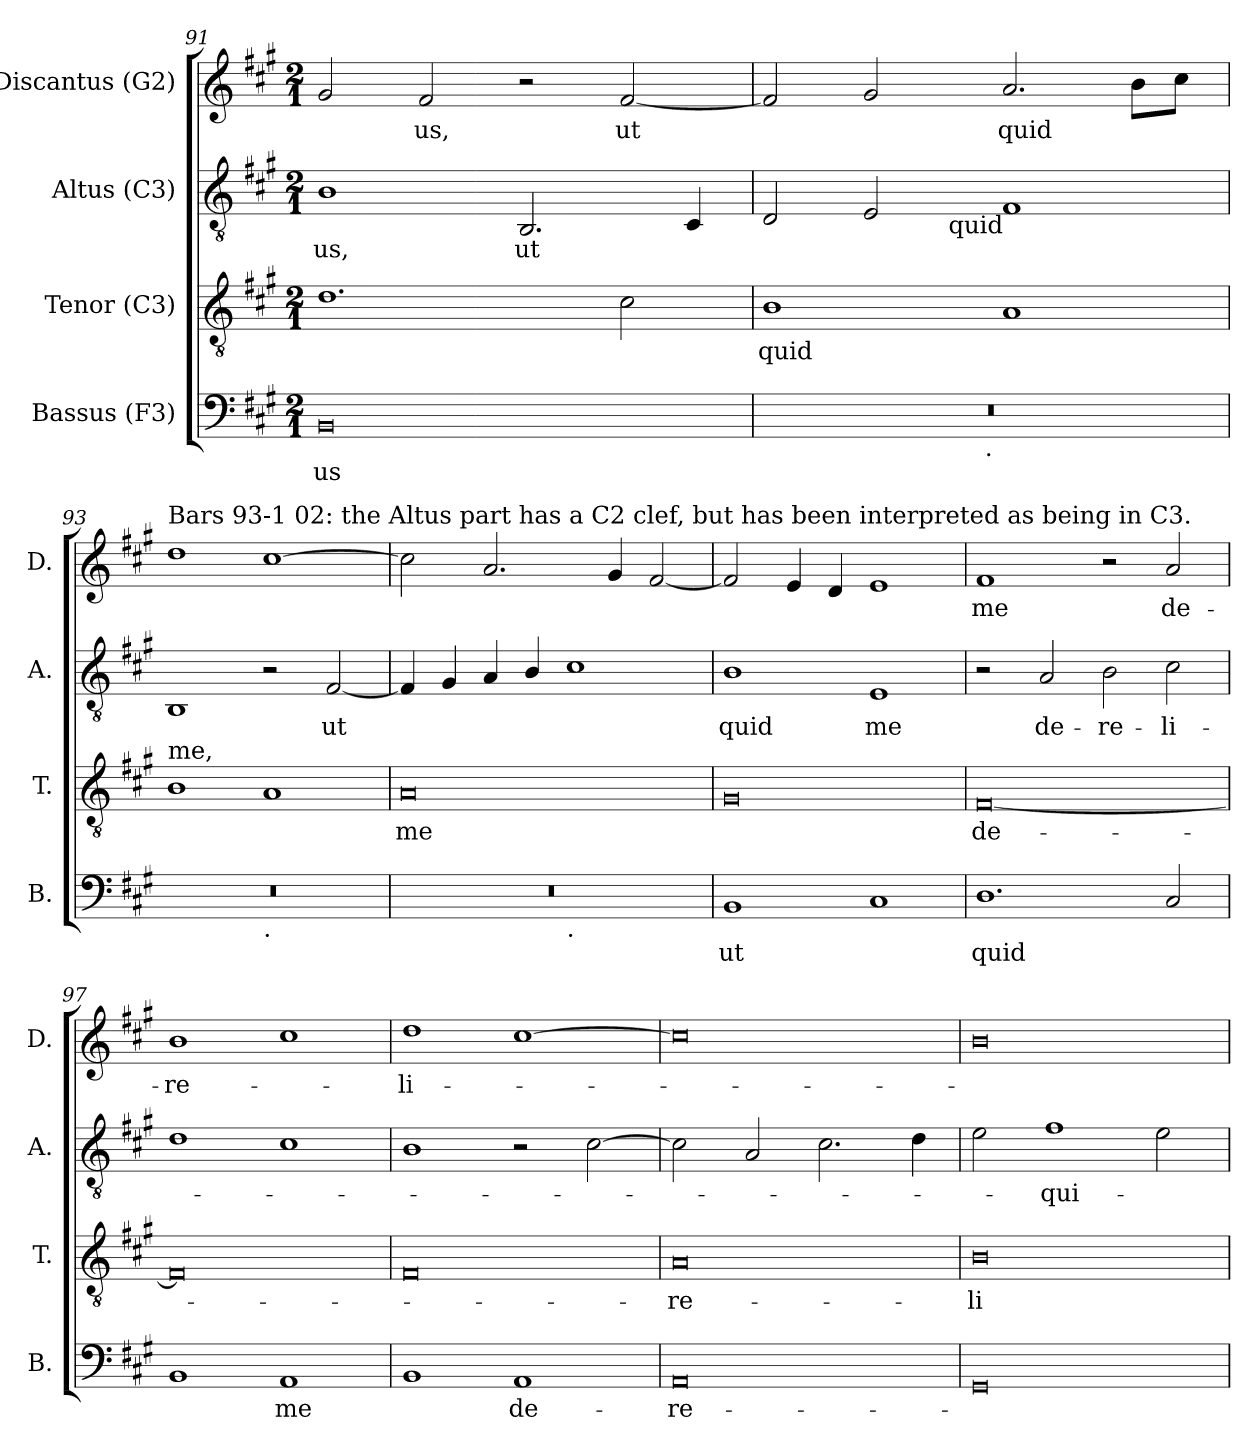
**kern	**text	**kern	**text	**kern	**text	**kern	**text
*part4	*part4	*part3	*part3	*part2	*part2	*part1	*part1
*staff4	*staff4	*staff3	*staff3	*staff2	*staff2	*staff1	*staff1
*I"Bassus (F3)	*	*I"Tenor (C3)	*	*I"Altus (C3)	*	*I"Discantus (G2)	*
*I'B.	*	*I'T.	*	*I'A.	*	*I'D.	*
*clefF4	*	*clefGv2	*	*clefGv2	*	*clefG2	*
*k[f#c#g#]	*	*k[f#c#g#]	*	*k[f#c#g#]	*	*k[f#c#g#]	*
*A:	*	*A:	*	*A:	*	*A:	*
*M2/1	*	*M2/1	*	*M2/1	*	*M2/1	*
=91	=91	=91	=91	=91	=91	=91	=91
!	!LO:LY:b:rj	!	!	!	!LO:LY:b	!	!
0BB	-us	1.d	.	1B	-us,	2g#/	.
!	!	!	!	!	!	!	!LO:LY:b
.	.	.	.	.	.	2f#/	-us,
!	!	!	!	!	!LO:LY:b	!	!
.	.	.	.	2.BB/	ut	2r	.
!	!	!	!	!	!	!	!LO:LY:b
.	.	2c#\	.	.	.	[<2f#/	ut
.	.	.	.	4C#/	.	.	.
=92	=92	=92	=92	=92	=92	=92	=92
!	!	!	!LO:LY:b	!	!	!	!
*^	*	*	*	*^	*	*	*
0r	2ryy	.	1B	quid	2D/	2..ryy	.	2f#/]	.
.	4...ryy	.	.	.	2E/	.	.	2g#/	.
!	!	!	!	!	!	!LO:TX:b:t=quid	!	!	!
.	.	.	.	.	.	1ryy	.	.	.
!	!LO:TX:b:t=.	!	!	!	!	!	!	!	!
.	1ryy	.	.	.	.	.	.	.	.
!	!	!	!	!	!	!	!	!	!LO:LY:b
.	.	.	1A	.	1F#	.	.	2.a/	quid
.	.	.	.	.	.	.	.	8b\L	.
.	.	.	.	.	.	8ryy	.	8cc#\J	.
.	32ryy	.	.	.	.	.	.	.	.
!!LO:LB:g=z
=93	=93	=93	=93	=93	=93	=93	=93	=93	=93
!	!	!	!	!	!	!	!	!LO:TX:a:t=Bars 93-1 02&colon; the Altus part has a C2 clef, but has been interpreted as being in C3.	!
!	!	!	!LO:TX:a:t=me,	!	!	!	!	!	!
*	*	*	*	*	*v	*v	*	*	*
0r	1ryy	.	1B	.	1BB	.	1dd	.
!	!LO:TX:b:t=.	!	!	!	!	!	!	!
.	1ryy	.	1A	.	2r	.	[>1cc#	.
!	!	!	!	!	!	!LO:LY:b	!	!
.	.	.	.	.	[<2F#/	ut	.	.
=94	=94	=94	=94	=94	=94	=94	=94	=94
!	!	!	!	!LO:LY:b	!	!	!	!
0r	1ryy	.	0A	me	4F#/]	.	2cc#\]	.
.	.	.	.	.	4G#/	.	.	.
.	.	.	.	.	4A/	.	2.a/	.
.	.	.	.	.	4B/	.	.	.
!	!LO:TX:b:t=.	!	!	!	!	!	!	!
.	1ryy	.	.	.	1c#	.	.	.
.	.	.	.	.	.	.	4g#/	.
.	.	.	.	.	.	.	[<2f#/	.
=95	=95	=95	=95	=95	=95	=95	=95	=95
!	!	!LO:LY:b	!	!	!	!LO:LY:b	!	!
*v	*v	*	*	*	*	*	*	*
1BB	ut	0G#	.	1B	quid	2f#/]	.
.	.	.	.	.	.	4e/	.
.	.	.	.	.	.	4d/	.
!	!	!	!	!	!LO:LY:b	!	!
1C#	.	.	.	1E	me	1e	.
=96	=96	=96	=96	=96	=96	=96	=96
!	!LO:LY:b	!	!LO:LY:b	!	!	!	!LO:LY:b
1.D	quid	[<0F#	de-	2r	.	1f#	me
!	!	!	!	!	!LO:LY:b	!	!
.	.	.	.	2A/	de-	.	.
!	!	!	!	!	!LO:LY:b	!	!
.	.	.	.	2B\	-re-	2r	.
!	!	!	!	!	!LO:LY:b	!	!LO:LY:b
2C#/	.	.	.	2c#\	-li-	2a/	de-
=97	=97	=97	=97	=97	=97	=97	=97
!	!	!	!	!	!	!	!LO:LY:b
1BB	.	0F#]	.	1d	.	1b	-re-
!	!LO:LY:b	!	!	!	!	!	!
1AA	me	.	.	1c#	.	1cc#	.
!!LO:LB:g=z
=98	=98	=98	=98	=98	=98	=98	=98
!	!	!	!	!	!	!	!LO:LY:b:rj
1BB	.	0F#	.	1B	.	1dd	-li-
!	!LO:LY:b	!	!	!	!	!	!
1AA	de-	.	.	2r	.	[>1cc#	.
.	.	.	.	[>2c#\	.	.	.
=99	=99	=99	=99	=99	=99	=99	=99
!	!LO:LY:b:rj	!	!LO:LY:b:rj	!	!	!	!
0AA	-re-	0A	-re-	2c#\]	.	0cc#]	.
.	.	.	.	2A/	.	.	.
.	.	.	.	2.c#\	.	.	.
.	.	.	.	4d\	.	.	.
=100	=100	=100	=100	=100	=100	=100	=100
!	!	!	!LO:LY:b:rj	!	!	!	!
0GG#	.	0B	-li-	2e\	.	0b	.
!	!	!	!	!	!LO:LY:b	!	!
.	.	.	.	1f#	-qui-	.	.
.	.	.	.	2e\	.	.	.
=	=	=	=	=	=	=	=
*-	*-	*-	*-	*-	*-	*-	*-
